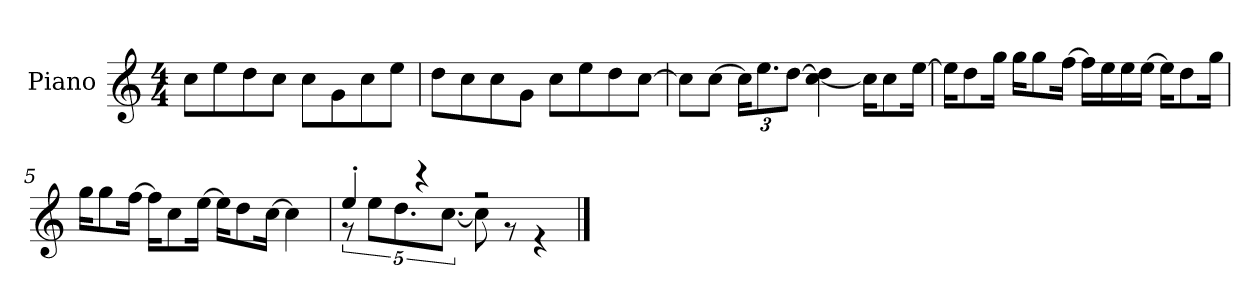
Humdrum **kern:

**kern
*part1
*staff1
*I"Piano
*I'P-no
*clefG2
*k[]
*M4/4
*MM90
=1
8cc\L
8ee\
8dd\
8cc\J
8cc\L
8g\
8cc\
8ee\J
=2
8dd\L
8cc\
8cc\
8g\J
8cc\L
8ee\
8dd\
[8cc\J
=3
8cc\L]
[8cc\J
*Xbrackettup
24cc\KL]
12.ee\
[12dd\J
[4cc\ 4dd\]
16cc\KL]
8cc\
[16ee\Jk
=4
16ee\KL]
8dd\
16gg\Jk
16gg\KL
8gg\
[16ff\Jk
16ff\LL]
16ee\
16ee\
[16ee\JJ
16ee\KL]
8dd\
16gg\Jk
!!LO:LB:g=z
=5
16gg\KL
8gg\
[16ff\Jk
16ff\KL]
8cc\
[16ee\Jk
16ee\KL]
8dd\
[16cc\Jk
4cc\]
=6
*^
*	*brackettup
4ee'/	10r
.	10ee\L
.	10.dd\
4r	.
.	[10.cc\J
2r	8cc\]
.	8r
.	4r
*v	*v
==
*-
